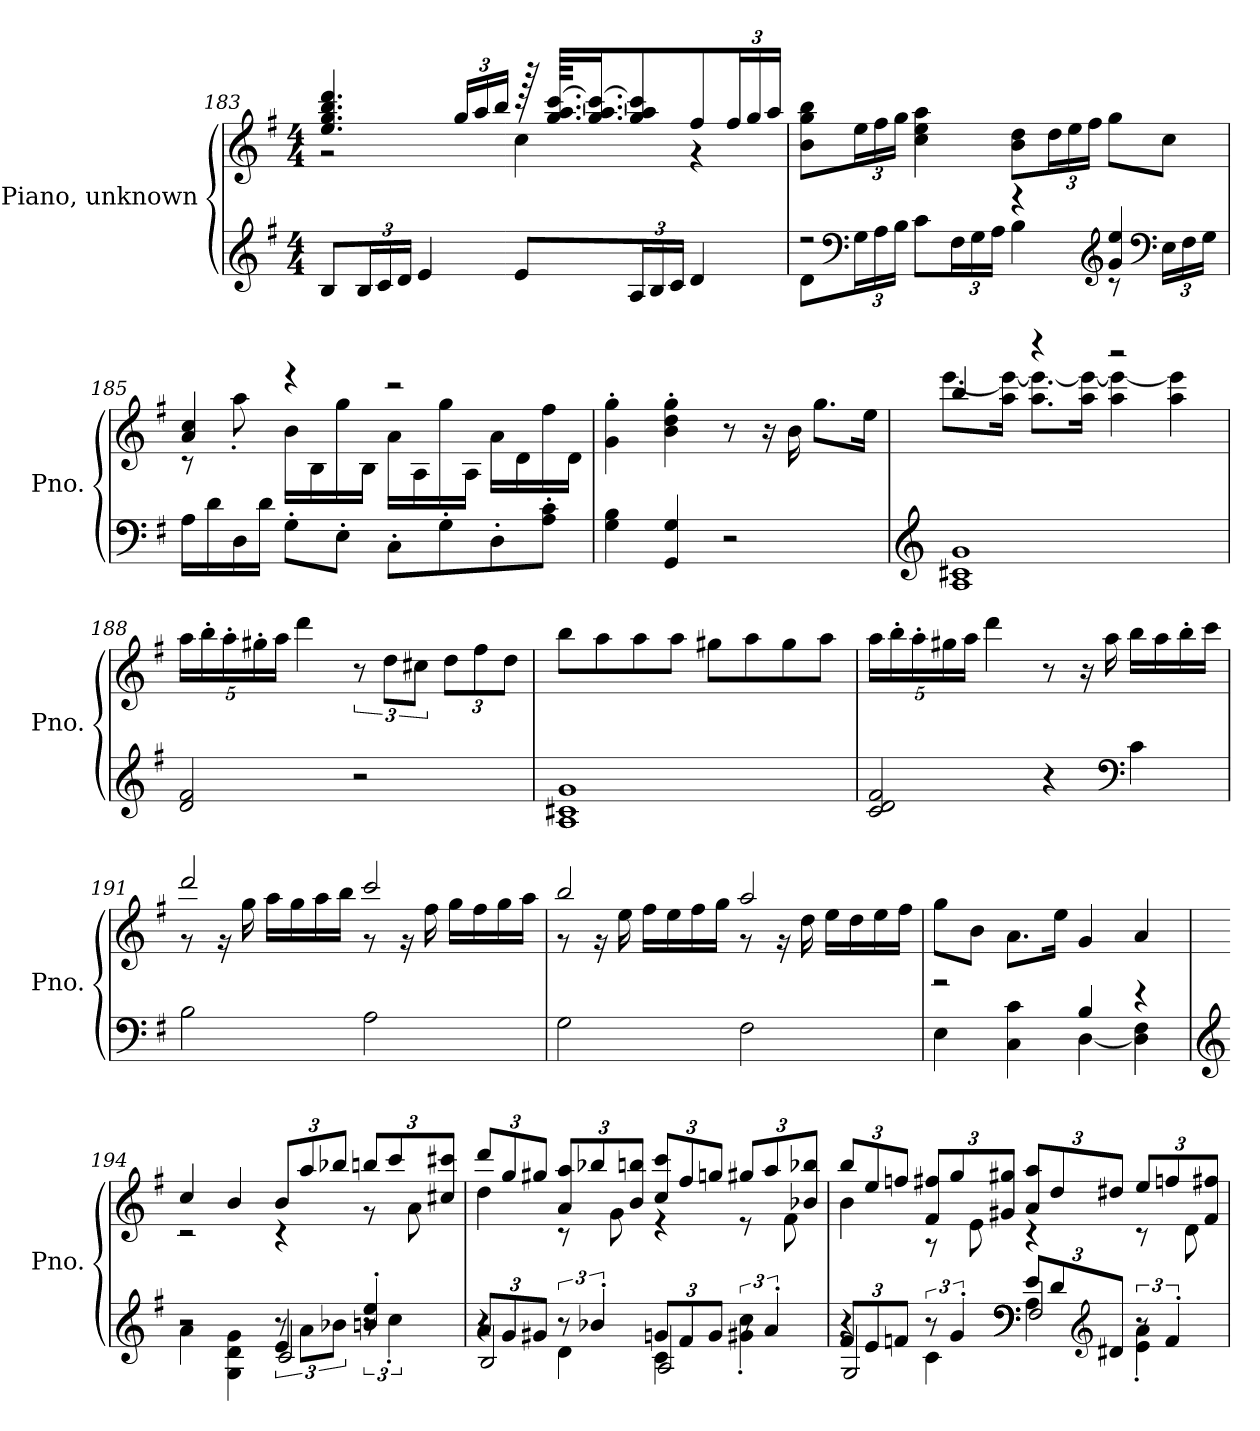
**kern	**kern
*part1	*part1
*staff2	*staff1
*I"Piano, unknown	*
*I'Pno.	*
!!LO:LB:g=z
*clefG2	*clefG2
*k[f#]	*k[f#]
*M4/4	*M4/4
=183	=183
*	*^
8B/L	4.ee/ 4.gg/ 4.bb/ 4.ddd/	2r
*Xbrackettup	*	*
24B/L	.	.
24c/	.	.
24d/JJ	.	.
4e/	.	.
*	*Xbrackettup	*
.	24gg/LL	.
.	24aa/	.
.	24bb/JJ	.
8e/L	128r	4cc\
.	[64.gg/ [64.aa/ [64.ccc/KKLL	.
.	16.gg/_ 16.aa/_ 16.ccc/_J	.
24A/L	8gg/] 8aa/] 8ccc/]	.
24B/	.	.
24c/JJ	.	.
4d/	8ff#/	4r
.	24ff#/L	.
.	24gg/	.
.	24aa/JJ	.
*	*v	*v
=184	=184
*^	*
2r	8d\L	8b\ 8gg\ 8bb\L
*clefF4	*	*
.	24G\L	24ee\L
.	24A\	24ff#\
.	24B\JJ	24gg\JJ
.	8c\L	4cc\ 4ee\ 4aa\
.	24F#\L	.
.	24G\	.
.	24A\JJ	.
4r	4B\	8b\ 8dd\L
.	.	24dd\L
.	.	24ee\
.	.	24ff#\JJ
*clefG2	*	*
4g/ 4ee/	8r	8gg\L
*clefF4	*	*
.	24E\LL	8cc\J
.	24F#\	.
.	24G\JJ	.
*v	*v	*
!!LO:LB:g=z
=185	=185
*	*^
16A\LL	4a/ 4cc/	8r
16d\	.	.
16D\	.	8aa'\
16d\JJ	.	.
8G'\L	4r	16b\LL
.	.	16B\
8E'\J	.	16gg\
.	.	16B\JJ
8C'\L	2r	16a\LL
.	.	16A\
8G'\	.	16gg\
.	.	16A\JJ
8D'\	.	16a\LL
.	.	16d\
8A\' 8c\'J	.	16ff#\
.	.	16d\JJ
*	*v	*v
=186	=186
4G\ 4B\	4g\' 4gg\'
4GG/ 4G/	4b\' 4dd\' 4gg\'
2r	8r
.	16r
.	16b\
.	8.gg\L
.	16ee\Jk
=187	=187
*clefG2	*
*	*^
1A 1c#X 1g	4bb/	[8.eee\L
.	.	16aa\ 16eee\_Jk
.	4r	8.aa\ 8.eee\_L
.	.	16aa\ 16eee\_Jk
.	2r	4aa\ 4eee\_
.	.	4aa\ 4eee\]
*	*v	*v
!!LO:PB:g=z
=188	=188
2d/ 2f#/	20aa\LL
.	20bb'\
.	20aa'\
.	20gg#X'\
.	20aa\JJ
.	4ddd\
*	*brackettup
2r	12r
.	12dd\L
.	12cc#X\J
*	*Xbrackettup
.	12dd\L
.	12ff#\
.	12dd\J
=189	=189
1A 1c#X 1g	8bb\L
.	8aa\
.	8aa\
.	8aa\J
.	8gg#X\L
.	8aa\
.	8gg#\
.	8aa\J
=190	=190
2c/ 2d/ 2f#/	20aa\LL
.	20bb'\
.	20aa'\
.	20gg#X\
.	20aa\JJ
.	4ddd\
4r	8r
.	16r
.	16aa\
*clefF4	*
4c\	16bb\LL
.	16aa\
.	16bb'\
.	16ccc\JJ
!!LO:LB:g=z
=191	=191
*	*^
2B\	2ddd/	8r
.	.	16r
.	.	16gg\
.	.	16aa\LL
.	.	16gg\
.	.	16aa\
.	.	16bb\JJ
2A\	2ccc/	8r
.	.	16r
.	.	16ff#\
.	.	16gg\LL
.	.	16ff#\
.	.	16gg\
.	.	16aa\JJ
=192	=192	=192
2G\	2bb/	8r
.	.	16r
.	.	16ee\
.	.	16ff#\LL
.	.	16ee\
.	.	16ff#\
.	.	16gg\JJ
2F#\	2aa/	8r
.	.	16r
.	.	16dd\
.	.	16ee\LL
.	.	16dd\
.	.	16ee\
.	.	16ff#\JJ
*	*v	*v
=193	=193
*^	*
2r	4E\	8gg\L
.	.	8b\J
.	4C\ 4c\	8.a\L
.	.	16ee\Jk
4B/	[4D\	4g/
4r	4D\] 4F#\	4a/
*v	*v	*
!!LO:LB:g=z
=194	=194
*clefG2	*
*^	*^
*	*^	*	*
2r	4a\	2r	4cc/	2r
.	4G\ 4d\ 4g\	.	4b/	.
*	*brackettup	*	*	*
4e/	12r	2c/	12b/L	4r
.	12a\L	.	12aa/	.
.	12b-X\J	.	12bb-X/J	.
4bn/' 4ee/'	12r	.	12bbn/L	8r
.	6cc'\	.	12ccc/	.
.	.	.	.	8a\
.	.	.	12cc#X/ 12ccc#X/J	.
=195	=195	=195	=195	=195
12a/L	4r	2B/	12ddd/L	4dd\
12g/	.	.	12gg/	.
12g#X/J	.	.	12gg#X/J	.
12r	4d\	.	12a/ 12aa/L	8r
6b-X'/	.	.	12bb-X/	.
.	.	.	.	8g\
.	.	.	12b/ 12bbn/J	.
12gn/L	4c\	2A/	12cc/ 12ccc/L	4r
12f#/	.	.	12ff#/	.
12g/J	.	.	12ggn/J	.
12r	4g#X\' 4cc\'	.	12gg#X/L	8r
6a'/	.	.	12aa/	.
.	.	.	.	8f#\
.	.	.	12b-X/ 12bb-X/J	.
!!LO:LB:g=z	!!
=196	=196	=196	=196	=196
12f#/L	4r	2G/	12bb/L	4b\
12e/	.	.	12ee/	.
12fn/J	.	.	12ffn/J	.
12r	4c\	.	12f#/ 12ff#X/L	8r
6g'/	.	.	12gg/	.
.	.	.	.	8e\
.	.	.	12g#X/ 12gg#X/J	.
*clefF4	*	*	*	*
12e/L	4A\	2F#/	12a/ 12aa/L	4r
12d/	.	.	12dd/	.
*clefG2	*	*	*	*
12d#X/J	.	.	12dd#X/J	.
12r	4e\' 4a\'	.	12ee/L	8r
6f'/	.	.	12ffn/	.
.	.	.	.	8d\
.	.	.	12f#/ 12ff#X/J	.
*v	*v	*v	*	*
*	*v	*v
=	=
*-	*-
